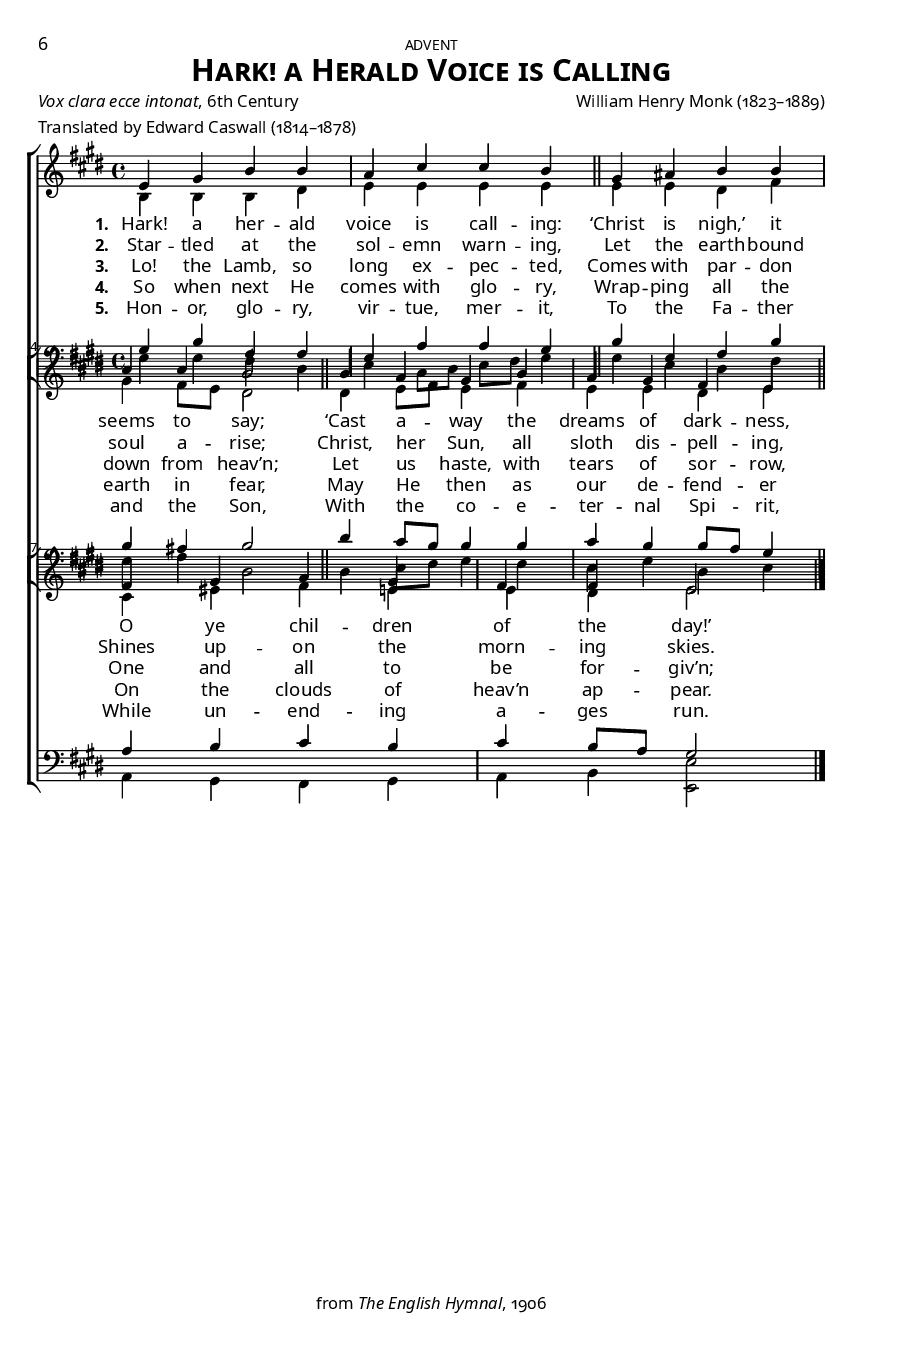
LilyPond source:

\version "2.14.2"
\include "util.ly"
\header {
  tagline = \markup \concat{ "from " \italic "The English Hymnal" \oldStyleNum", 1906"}

    title = \markup{\override #'(font-name . "Garamond Premier Pro Semibold"){ \abs-fontsize #15 \smallCapsOldStyle"Hark! a Herald Voice is Calling"}}
    poet = \markup\concat{\italic"Vox clara ecce intonat" \oldStyleNum", 6th Century"}
    meter = \markup\oldStyleNum"Translated by Edward Caswall (1814–1878)"
    composer = \markup\oldStyleNum"William Henry Monk (1823–1889)"
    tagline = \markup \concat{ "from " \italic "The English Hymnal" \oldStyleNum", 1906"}
  }
\paper {
  print-all-headers = ##f
  paper-height = 9\in
  paper-width = 6\in
  indent = 0\in
  %system-system-spacing = #'((basic-distance . 10) (padding . 0))
  score-markup-spacing =
    #'((basic-distance . 0)
       (minimum-distance . 0)
       (padding . 0)
       (stretchability . 50))
  system-system-spacing =
    #'((basic-distance . 0)
       (minimum-distance . 0)
       (padding . -5)
       (stretchability . 70))
  last-bottom-spacing =
    #'((basic-distance . 0)
       (minimum-distance . 0)
       (padding . -0.5)
       (stretchability . 0))
  ragged-last-bottom = ##t
  ragged-bottom = ##f
  two-sided = ##t
  inner-margin = 0.5\in
  outer-margin = 0.25\in
  top-margin = 0.25\in
  bottom-margin = 0.25\in
  first-page-number = #006
  print-first-page-number = ##t
  headerLine = \markup{\override #'(font-name . "Garamond Premier Pro") \smallCaps advent}
  oddHeaderMarkup = \markup\fill-line{
     \override #'(font-name . "Garamond Premier Pro")\abs-fontsize #8.5
     \combine 
        \fill-line{"" \on-the-fly #print-page-number-check-first
        \oldStylePageNum""
        }
        \fill-line{\headerLine}
  }
  evenHeaderMarkup = \markup {
     \override #'(font-name . "Garamond Premier Pro")\abs-fontsize #8.5
     \combine
        \on-the-fly #print-page-number-check-first
        \oldStylePageNum""
        \fill-line{\headerLine}
  }
}
#(set-global-staff-size 14.5) \paper{ #(define fonts (make-pango-font-tree "GoudyOlSt BT" "Garamond Premier Pro" "Garamond Premier Pro" (/ 14.5 20))) }








global = {
  \key e \major
  \time 4/4
  \autoBeamOff
  \override DynamicLineSpanner #'staff-padding = #0.0
  \override DynamicLineSpanner #'Y-extent = #'(-1 . 1)
}

sopMusic = \relative c' {
  %\tempo 4 = 66
  e4 gis b b |
  a cis cis b \bar "||"
  gis ais b b |
  cis cis b2 \bar "||"
  
  b4 a gis b |
  a gis fis e \bar "||"
  fis gis a gis |
  fis fis e2 \bar "|."
}
sopWords = \lyricmode {
  
}

altoMusic = \relative c' {
  b4 b b dis |
  e e e e |
  e e dis fis |
  gis fis8[ e] dis2 |
  
  dis4 e8[ fis] e4 fis |
  e e dis e |
  cis eis fis e |
  e dis e2 \bar "|."
}
altoWords = \lyricmode {
  \dropLyricsV
  \set stanza = #"1. "
  Hark! a her -- ald voice is call -- ing:
  ‘Christ is nigh,’ it seems to say;
  \set associatedVoice = "altos"
  ‘Cast a -- way the dreams of dark -- ness,
  \unset associatedVoice
  O ye chil -- dren of the day!’
}
altoWordsII = \lyricmode {
  \dropLyricsV
%\markup\italic
  \set stanza = #"2. "
  Star -- tled at the sol -- emn warn -- ing,
  Let the earth -- bound soul a -- rise;
  \set associatedVoice = "altos"
  Christ, her Sun, all sloth dis -- pell -- ing,
  \unset associatedVoice
  Shines up -- on the morn -- ing skies.
}
altoWordsIII = \lyricmode {
  \dropLyricsV
  \set stanza = #"3. "
  Lo! the Lamb, so long ex -- pec -- ted,
  Comes with par -- don down from heav’n;
  \set associatedVoice = "altos"
  Let us haste, with tears of sor -- row,
  \unset associatedVoice
  One and all to be for -- giv’n;
}
altoWordsIV = \lyricmode {
  \dropLyricsV
  \set stanza = #"4. "
  So when next He comes with glo -- ry,
  Wrap -- ping all the earth in fear,
  \set associatedVoice = "altos"
  May He then as our de -- fend -- er
  \unset associatedVoice
  On the clouds of heav’n ap -- pear.
}
altoWordsV = \lyricmode {
  \dropLyricsV
  \set stanza = #"5. "
  Hon -- or, glo -- ry, vir -- tue, mer -- it,
  To the Fa -- ther and the Son,
  \set associatedVoice = "altos"
  With the co -- e -- ter -- nal Spi -- rit,
  \unset associatedVoice
  While un -- end -- ing a -- ges run.
}
altoWordsVI = \lyricmode {
  \set stanza = #"6. "
  \set ignoreMelismata = ##t
}
tenorMusic = \relative c' {
  gis4 b fis fis |
  e a a gis |
  b e, fis b |
  b ais b2 |
  
  dis4 cis8[ b] b4 b |
  cis b b8[ a] gis4 |
  a b cis b |
  cis b8[ a] gis2 \bar "|."
}
tenorWords = \lyricmode {

}

bassMusic = \relative c {
  e4 e dis b |
  cis a8[ b] cis[ dis] e4 |
  e cis b dis |
  e fis b,2 |
  
  b4 cis8[ dis] e4 dis |
  cis e b cis |
  a gis fis gis |
  a b <e e,>2 \bar "|."
}
bassWords = \lyricmode {

}

pianoRH = \relative c' {
  
}
pianoLH = \relative c' {
  
}

\score {
  <<
   \new ChoirStaff <<
    \new Staff = women <<
      \new Voice = "sopranos" { \voiceOne << \global \sopMusic >> }
      \new Voice = "altos" { \voiceTwo << \global \altoMusic >> }
    >>
    \new Lyrics \with { alignAboveContext = #"women" \override VerticalAxisGroup #'nonstaff-relatedstaff-spacing = #'((basic-distance . 1))} \lyricsto "sopranos" \sopWords
   \new Staff = men <<
      \clef bass
      \new Voice = "tenors" { \voiceOne << \global \tenorMusic >> }
      \new Voice = "basses" { \voiceTwo << \global \bassMusic >> }
    >>
    \new Lyrics = "altosVI"  \with { alignBelowContext = #"women" \override VerticalAxisGroup #'nonstaff-relatedstaff-spacing = #'((basic-distance . 1))} \lyricsto "sopranos" \altoWordsVI
    \new Lyrics = "altosV"  \with { alignBelowContext = #"women" \override VerticalAxisGroup #'nonstaff-relatedstaff-spacing = #'((basic-distance . 1))} \lyricsto "sopranos" \altoWordsV
    \new Lyrics = "altosIV"  \with { alignBelowContext = #"women" \override VerticalAxisGroup #'nonstaff-relatedstaff-spacing = #'((basic-distance . 1))} \lyricsto "sopranos" \altoWordsIV
    \new Lyrics = "altosIII"  \with { alignBelowContext = #"women" \override VerticalAxisGroup #'nonstaff-relatedstaff-spacing = #'((basic-distance . 1))} \lyricsto "sopranos" \altoWordsIII
    \new Lyrics = "altosII"  \with { alignBelowContext = #"women" \override VerticalAxisGroup #'nonstaff-relatedstaff-spacing = #'((basic-distance . 1))} \lyricsto "sopranos" \altoWordsII
    \new Lyrics = "altos"  \with { alignBelowContext = #"women" \override VerticalAxisGroup #'nonstaff-relatedstaff-spacing = #'((basic-distance . 1))} \lyricsto "sopranos" \altoWords
    \new Lyrics \with { alignAboveContext = #"men" \override VerticalAxisGroup #'nonstaff-relatedstaff-spacing = #'((basic-distance . 1)) } \lyricsto "tenors" \tenorWords
    \new Lyrics \with { alignBelowContext = #"men" \override VerticalAxisGroup #'nonstaff-relatedstaff-spacing = #'((basic-distance . 1)) } \lyricsto "basses" \bassWords
  >>
%    \new PianoStaff << \new Staff { \new Voice { \pianoRH } } \new Staff { \clef "bass" \pianoLH } >>
  >>
  \layout {
    \context {
      \Score
      %\override SpacingSpanner #'base-shortest-duration = #(ly:make-moment 1 8)
      %\override SpacingSpanner #'common-shortest-duration = #(ly:make-moment 1 4)
    }
    \context {
      % Remove all empty staves
      % \Staff \RemoveEmptyStaves \override VerticalAxisGroup #'remove-first = ##t
    }
  }
  
  \midi {
    \tempo 4 = 66
    \set Staff.midiInstrument = "flute"
  
    \context {
      \Voice
      \remove "Dynamic_performer"
    }
  }
}
